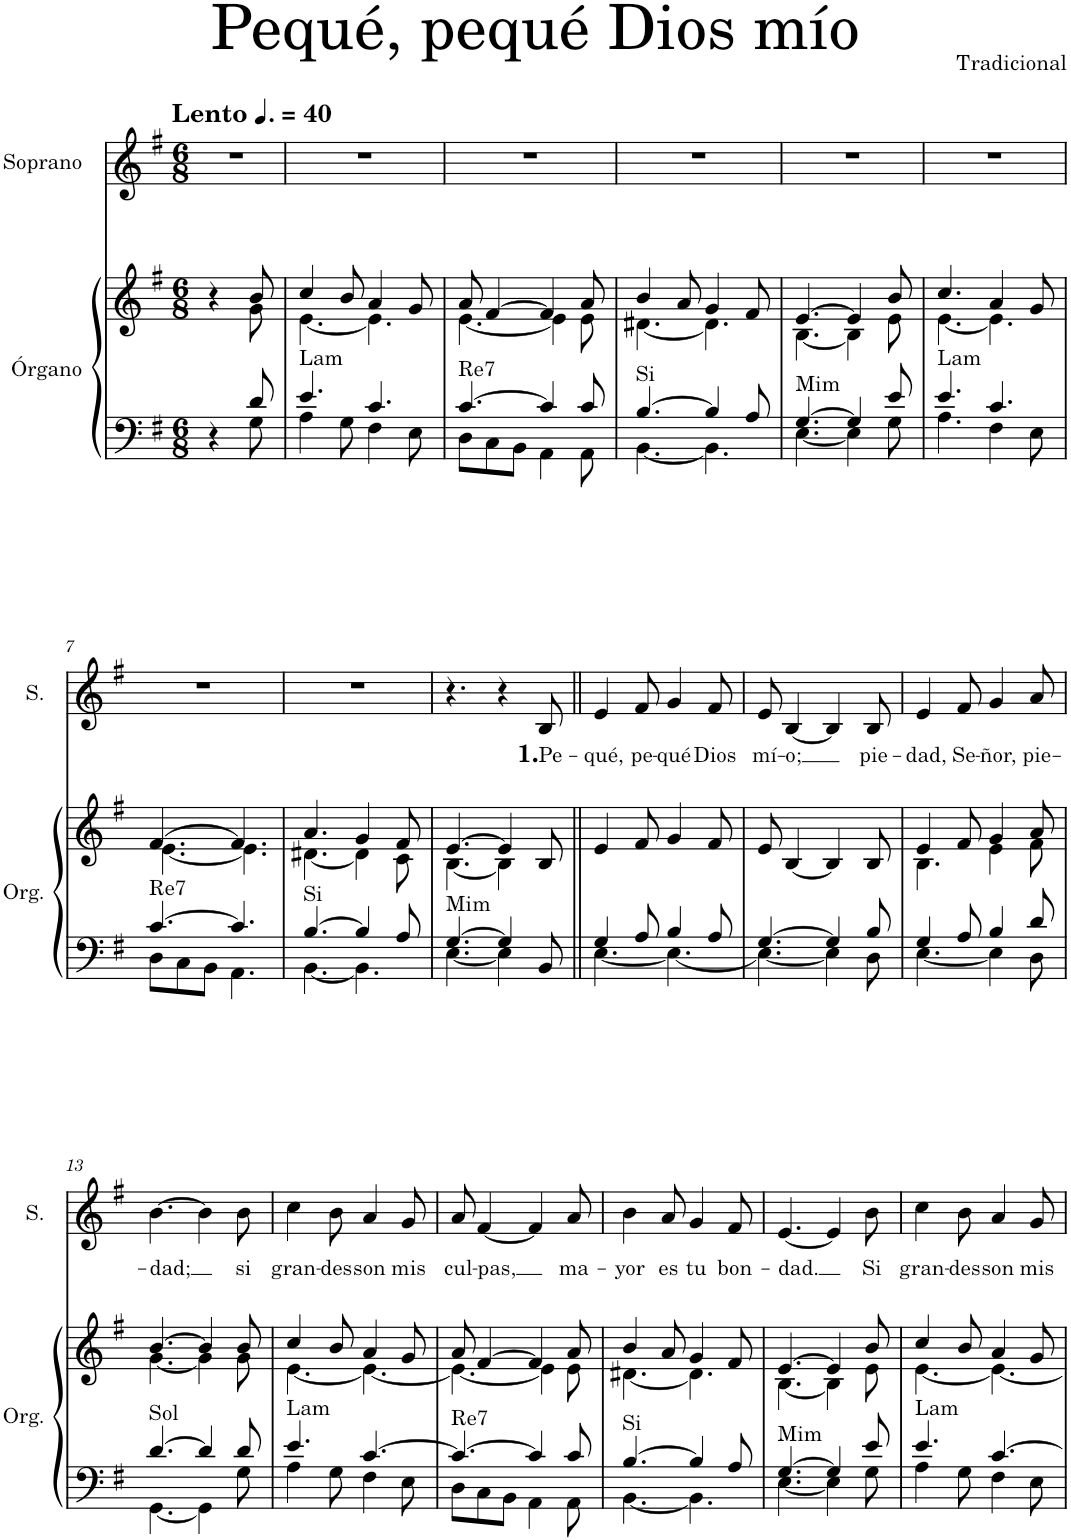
**kern	**kern	**harte	**kern	**text
*part2	*part2	*part2	*part1	*part1
*staff3	*staff2	*	*staff1	*staff1
*I"Órgano	*	*	*I"Soprano	*
*	*	*	*I'S.	*
*clefF4	*clefG2	*	*clefG2	*
*k[f#]	*k[f#]	*	*k[f#]	*
*M6/8	*M6/8	*	*M6/8	*
*MM60	*MM60	*	*MM60	*
=1	=1	=1	=1	=1
*^	*^	*	*	*
!	!	!	!	!	!LO:TX:a:B:t=Lento	!
4r	4ryy	4r	4ryy	.	2.r	.
8d/	8G\	8b/	8g\	.	.	.
4.ryy	4.ryy	4.ryy	4.ryy	.	.	.
=2	=2	=2	=2	=2	=2	=2
!	!	!	!	!LO:H:kt=Lam	!	!
4.e/	4A\	4cc/	[4.e\	N	2.r	.
.	8G\	8b/	.	.	.	.
4.c/	4F#\	4a/	4.e\]	.	.	.
.	8E\	8g/	.	.	.	.
=3	=3	=3	=3	=3	=3	=3
!	!	!	!	!LO:H:kt=Re7	!	!
[4.c/	8D\L	8a/	[4.e\	N	2.r	.
.	8C\	[4f#/	.	.	.	.
.	8BB\J	.	.	.	.	.
4c/]	4AA\	4f#/]	4e\]	.	.	.
8c/	8AA\	8a/	8e\	.	.	.
=4	=4	=4	=4	=4	=4	=4
!	!	!	!	!LO:H:kt=Si	!	!
[4.B/	[4.BB\	4b/	[4.d#X\	N	2.r	.
.	.	8a/	.	.	.	.
4B/]	4.BB\]	4g/	4.d#\]	.	.	.
8A/	.	8f#/	.	.	.	.
=5	=5	=5	=5	=5	=5	=5
!	!	!	!	!LO:H:kt=Mim	!	!
[4.G/	[4.E\	[4.e/	[4.B\	N	2.r	.
4G/]	4E\]	4e/]	4B\]	.	.	.
8e/	8G\	8b/	8e\	.	.	.
=6	=6	=6	=6	=6	=6	=6
!	!	!	!	!LO:H:kt=Lam	!	!
4.e/	4.A\	4.cc/	[4.e\	N	2.r	.
4.c/	4F#\	4a/	4.e\]	.	.	.
.	8E\	8g/	.	.	.	.
!!LO:LB:g=z
=7	=7	=7	=7	=7	=7	=7
!	!	!	!	!LO:H:kt=Re7	!	!
[4.c/	8D\L	[4.f#/	[4.e\	N	2.r	.
.	8C\	.	.	.	.	.
.	8BB\J	.	.	.	.	.
4.c/]	4.AA\	4.f#/]	4.e\]	.	.	.
=8	=8	=8	=8	=8	=8	=8
!	!	!	!	!LO:H:kt=Si	!	!
[4.B/	[4.BB\	4.a/	[4.d#X\	N	2.r	.
4B/]	4.BB\]	4g/	4d#\]	.	.	.
8A/	.	8f#/	8c\	.	.	.
=9	=9	=9	=9	=9	=9	=9
!	!	!	!	!LO:H:kt=Mim	!	!
[4.G/	[4.E\	[4.e/	[4.B\	N	4.r	.
4G/]	4E\]	4e/]	4B\]	.	4r	.
!	!	!	!	!	!	!LO:LY:b
8BB/	8ryy	8B/	8ryy	.	8B/	1. Pe
=10||	=10||	=10||	=10||	=10||	=10||	=10||
!	!	!	!	!	!	!LO:LY:b
*	*	*v	*v	*	*	*
4G/	[4.E\	4e/	.	4e/	-qué,
!	!	!	!	!	!LO:LY:b
8A/	.	8f#/	.	8f#/	pe-
!	!	!	!	!	!LO:LY:b
4B/	4.E\_	4g/	.	4g/	-qué
!	!	!	!	!	!LO:LY:b
8A/	.	8f#/	.	8f#/	Dios
=11	=11	=11	=11	=11	=11
!	!	!	!	!	!LO:LY:b
[4.G/	4.E\_	8e/	.	8e/	mí-
!	!	!	!	!	!LO:LY:b
.	.	[4B/	.	[4B/	-o;
4G/]	4E\]	4B/]	.	4B/]	.
!	!	!	!	!	!LO:LY:b
8B/	8D\	8B/	.	8B/	pie-
=12	=12	=12	=12	=12	=12
*	*	*^	*	*	*
!	!	!	!	!	!	!LO:LY:b
4G/	[4.E\	4e/	4.B\	.	4e/	-dad,
!	!	!	!	!	!	!LO:LY:b
8A/	.	8f#/	.	.	8f#/	Se-
!	!	!	!	!	!	!LO:LY:b
4B/	4E\]	4g/	4e\	.	4g/	-ñor,
!	!	!	!	!	!	!LO:LY:b
8d/	8D\	8a/	8f#\	.	8a/	pie-
!!LO:LB:g=z
=13	=13	=13	=13	=13	=13	=13
!	!	!	!	!LO:H:kt=Sol	!	!LO:LY:b
[4.d/	[4.GG\	[4.b/	[4.g\	N	[4.b\	-dad;
4d/]	4GG\]	4b/]	4g\]	.	4b\]	.
!	!	!	!	!	!	!LO:LY:b
8d/	8G\	8b/	8g\	.	8b\	si
=14	=14	=14	=14	=14	=14	=14
!	!	!	!	!LO:H:kt=Lam	!	!LO:LY:b
4.e/	4A\	4cc/	[4.e\	N	4cc\	gran-
!	!	!	!	!	!	!LO:LY:b
.	8G\	8b/	.	.	8b\	-des
!	!	!	!	!	!	!LO:LY:b
[4.c/	4F#\	4a/	4.e\_	.	4a/	son
!	!	!	!	!	!	!LO:LY:b
.	8E\	8g/	.	.	8g/	mis
=15	=15	=15	=15	=15	=15	=15
!	!	!	!	!LO:H:kt=Re7	!	!LO:LY:b
4.c/_	8D\L	8a/	4.e\_	N	8a/	cul-
!	!	!	!	!	!	!LO:LY:b
.	8C\	[4f#/	.	.	[4f#/	-pas,
.	8BB\J	.	.	.	.	.
4c/]	4AA\	4f#/]	4e\]	.	4f#/]	.
!	!	!	!	!	!	!LO:LY:b
8c/	8AA\	8a/	8e\	.	8a/	ma-
=16	=16	=16	=16	=16	=16	=16
!	!	!	!	!LO:H:kt=Si	!	!LO:LY:b
[4.B/	[4.BB\	4b/	[4.d#X\	N	4b\	-yor
!	!	!	!	!	!	!LO:LY:b
.	.	8a/	.	.	8a/	es
!	!	!	!	!	!	!LO:LY:b
4B/]	4.BB\]	4g/	4.d#\]	.	4g/	tu
!	!	!	!	!	!	!LO:LY:b
8A/	.	8f#/	.	.	8f#/	bon-
=17	=17	=17	=17	=17	=17	=17
!	!	!	!	!LO:H:kt=Mim	!	!LO:LY:b
[4.G/	[4.E\	[4.e/	[4.B\	N	[4.e/	-dad.
4G/]	4E\]	4e/]	4B\]	.	4e/]	.
!	!	!	!	!	!	!LO:LY:b
8e/	8G\	8b/	8e\	.	8b\	Si
=18	=18	=18	=18	=18	=18	=18
!	!	!	!	!LO:H:kt=Lam	!	!LO:LY:b
4.e/	4A\	4cc/	[4.e\	N	4cc\	gran-
!	!	!	!	!	!	!LO:LY:b
.	8G\	8b/	.	.	8b\	-des
!	!	!	!	!	!	!LO:LY:b
[4.c/	4F#\	4a/	4.e\_	.	4a/	son
!	!	!	!	!	!	!LO:LY:b
.	8E\	8g/	.	.	8g/	mis
*v	*v	*	*	*	*	*
*	*v	*v	*	*	*
=	=	=	=	=
*-	*-	*-	*-	*-
